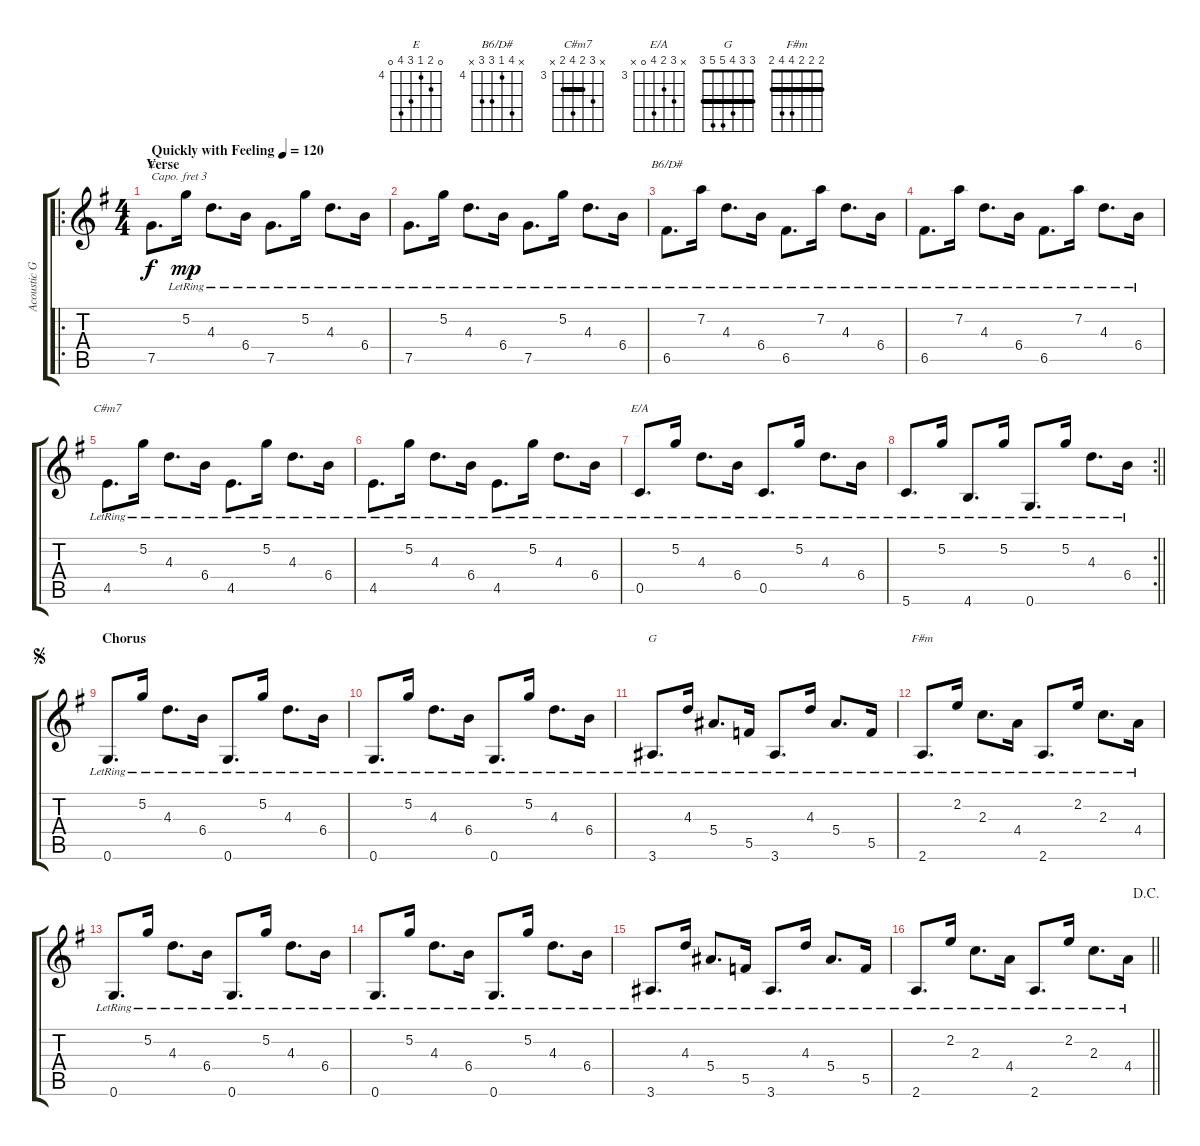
\track ("Acoustic Guitar" "Acoustic G") {instrument acousticguitarsteel}
\staff {score tabs}
\capo 3
\tuning (E4 B3 G3 D3 A2 E2) {hide}
\chord ("E" 0 5 4 6 7 0) {firstfret 4}
\chord ("B6/D#" x 7 4 6 6 x) {firstfret 4}
\chord ("C#m7" x 5 4 6 4 x) {firstfret 3 barre 4}
\chord ("E/A" x 5 4 6 0 x) {firstfret 3}
\chord ("G" 3 3 4 5 5 3) {barre 3}
\chord ("F#m" 2 2 2 4 4 2) {barre 2}
\ro
\ts (4 4)
\section ("" "Verse")
\tempo (120 "Quickly with Feeling")
\clef g2
\ks g
7.5.8{d ch "E" dy f instrument acousticguitarsteel} 5.2{lr}.16{dy mp} 4.3{lr}.8{d} 6.4{lr}.16 7.5{lr}.8{d} 5.2{lr}.16 4.3{lr}.8{d} 6.4{lr}.16 |
7.5{lr}.8{d} 5.2{lr}.16 4.3{lr}.8{d} 6.4{lr}.16 7.5{lr}.8{d} 5.2{lr}.16 4.3{lr}.8{d} 6.4{lr}.16 |
6.5{lr}.8{d ch "B6/D#"} 7.2{lr}.16 4.3{lr}.8{d} 6.4{lr}.16 6.5{lr}.8{d} 7.2{lr}.16 4.3{lr}.8{d} 6.4{lr}.16 |
6.5{lr}.8{d} 7.2{lr}.16 4.3{lr}.8{d} 6.4{lr}.16 6.5{lr}.8{d} 7.2{lr}.16 4.3{lr}.8{d} 6.4{lr}.16 |
4.5{lr}.8{d ch "C#m7"} 5.2{lr}.16 4.3{lr}.8{d} 6.4{lr}.16 4.5{lr}.8{d} 5.2{lr}.16 4.3{lr}.8{d} 6.4{lr}.16 |
4.5{lr}.8{d} 5.2{lr}.16 4.3{lr}.8{d} 6.4{lr}.16 4.5{lr}.8{d} 5.2{lr}.16 4.3{lr}.8{d} 6.4{lr}.16 |
0.5{lr}.8{d ch "E/A"} 5.2{lr}.16 4.3{lr}.8{d} 6.4{lr}.16 0.5{lr}.8{d} 5.2{lr}.16 4.3{lr}.8{d} 6.4{lr}.16 |
\rc 2
\barLineRight lightlight
5.6{lr}.8{d} 5.2{lr}.16 4.6{lr}.8{d} 5.2{lr}.16 0.6{lr}.8{d} 5.2{lr}.16 4.3{lr}.8{d} 6.4{lr}.16 |
\section ("" "Chorus")
\jump segno
0.6{lr}.8{d} 5.2{lr}.16 4.3{lr}.8{d} 6.4{lr}.16 0.6{lr}.8{d} 5.2{lr}.16 4.3{lr}.8{d} 6.4{lr}.16 |
0.6{lr}.8{d} 5.2{lr}.16 4.3{lr}.8{d} 6.4{lr}.16 0.6{lr}.8{d} 5.2{lr}.16 4.3{lr}.8{d} 6.4{lr}.16 |
3.6{lr}.8{d ch "G"} 4.3{lr}.16 5.4{lr}.8{d} 5.5{lr}.16 3.6{lr}.8{d} 4.3{lr}.16 5.4{lr}.8{d} 5.5{lr}.16 |
2.6{lr}.8{d ch "F#m"} 2.2{lr}.16 2.3{lr}.8{d} 4.4{lr}.16 2.6{lr}.8{d} 2.2{lr}.16 2.3{lr}.8{d} 4.4{lr}.16 |
0.6{lr}.8{d} 5.2{lr}.16 4.3{lr}.8{d} 6.4{lr}.16 0.6{lr}.8{d} 5.2{lr}.16 4.3{lr}.8{d} 6.4{lr}.16 |
0.6{lr}.8{d} 5.2{lr}.16 4.3{lr}.8{d} 6.4{lr}.16 0.6{lr}.8{d} 5.2{lr}.16 4.3{lr}.8{d} 6.4{lr}.16 |
3.6{lr}.8{d} 4.3{lr}.16 5.4{lr}.8{d} 5.5{lr}.16 3.6{lr}.8{d} 4.3{lr}.16 5.4{lr}.8{d} 5.5{lr}.16 |
\jump dacapo
\barLineRight lightlight
2.6{lr}.8{d} 2.2{lr}.16 2.3{lr}.8{d} 4.4{lr}.16 2.6{lr}.8{d} 2.2{lr}.16 2.3{lr}.8{d} 4.4{lr}.16
